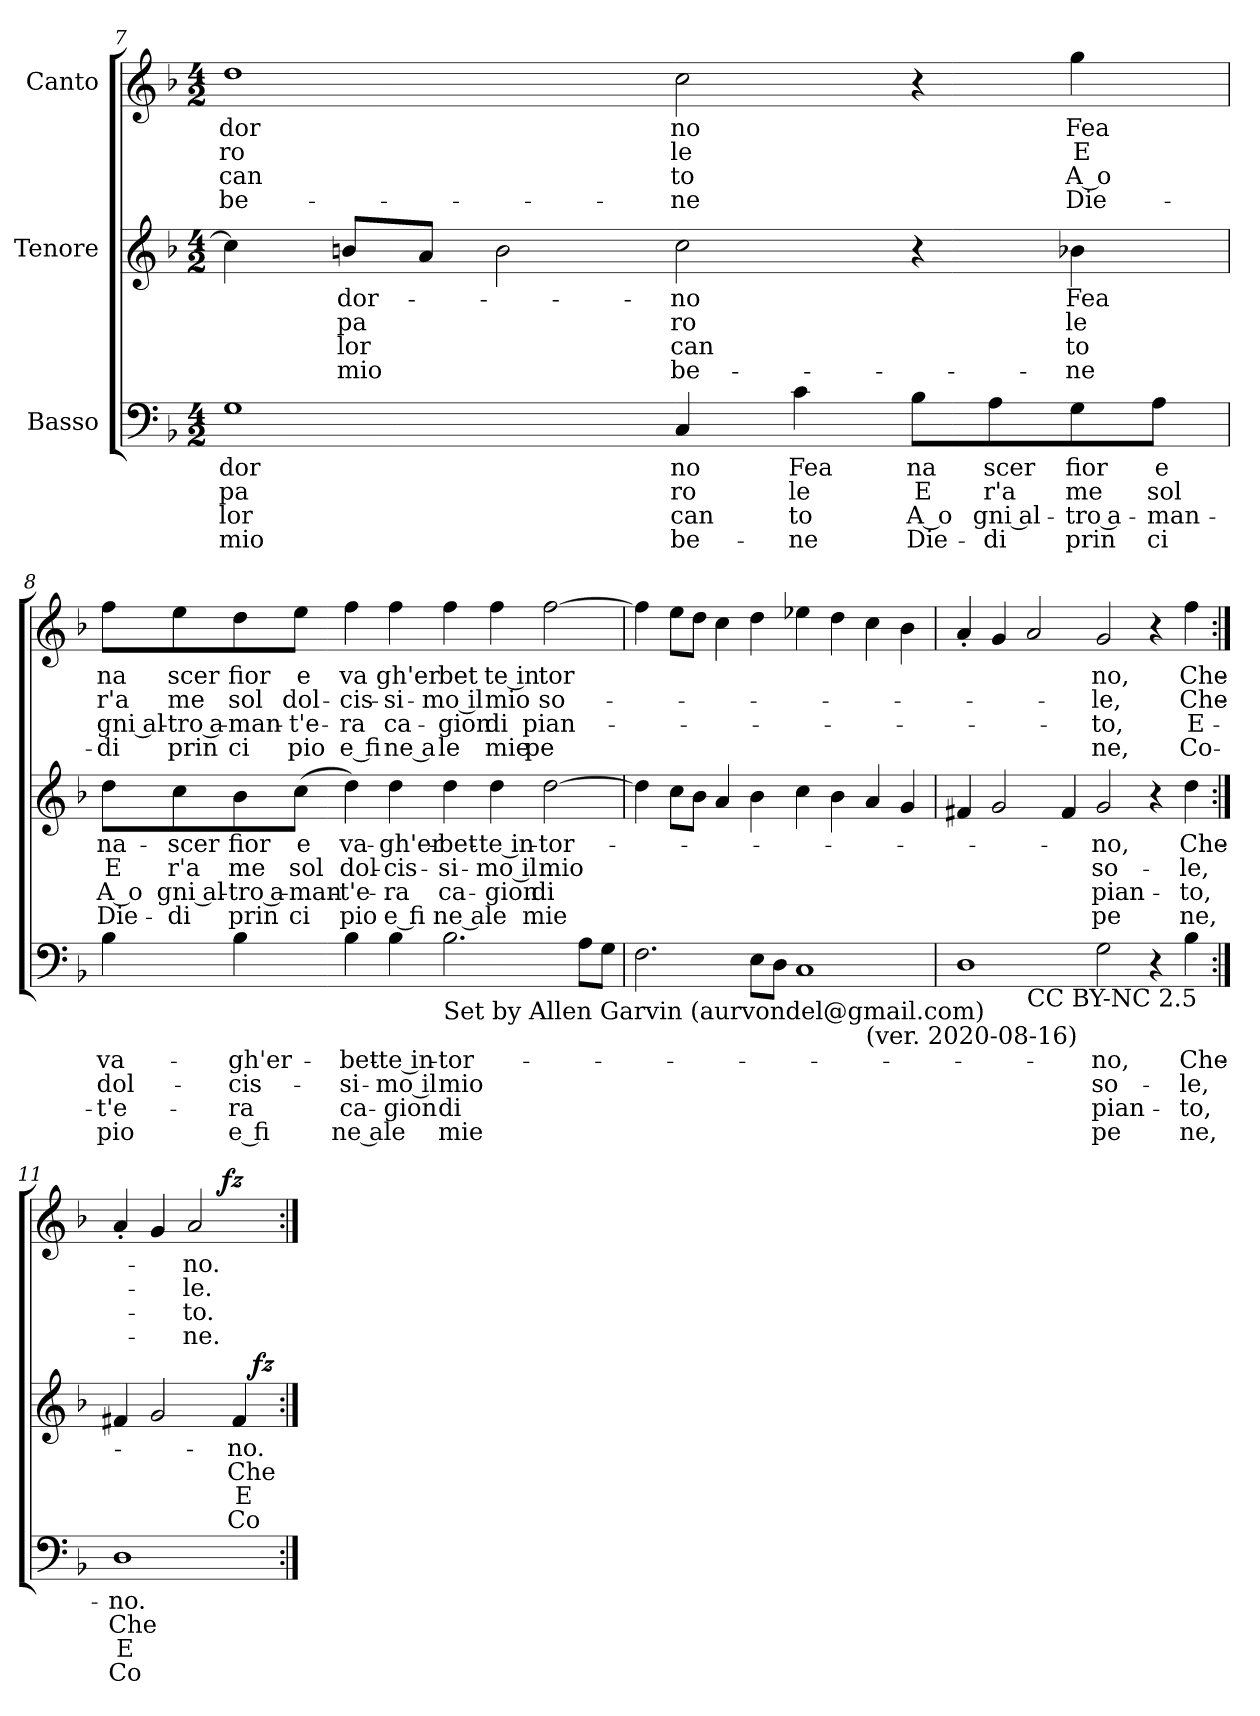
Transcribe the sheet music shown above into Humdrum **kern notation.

**kern	**text	**text	**text	**text	**kern	**text	**text	**text	**text	**dynam	**kern	**text	**text	**text	**text	**dynam
*part3	*part3	*part3	*part3	*part3	*part2	*part2	*part2	*part2	*part2	*part2	*part1	*part1	*part1	*part1	*part1	*part1
*staff3	*staff3	*staff3	*staff3	*staff3	*staff2	*staff2	*staff2	*staff2	*staff2	*staff2	*staff1	*staff1	*staff1	*staff1	*staff1	*staff1
*I"Basso	*	*	*	*	*I"Tenore	*	*	*	*	*	*I"Canto	*	*	*	*	*
*clefF4	*	*	*	*	*clefG2	*	*	*	*	*	*clefG2	*	*	*	*	*
*k[b-]	*	*	*	*	*k[b-]	*	*	*	*	*	*k[b-]	*	*	*	*	*
*F:	*	*	*	*	*F:	*	*	*	*	*	*F:	*	*	*	*	*
*M4/2	*	*	*	*	*M4/2	*	*	*	*	*	*M4/2	*	*	*	*	*
=7	=7	=7	=7	=7	=7	=7	=7	=7	=7	=7	=7	=7	=7	=7	=7	=7
!	!LO:LY:b	!LO:LY:b	!LO:LY:b	!LO:LY:b	!	!	!	!	!	!	!	!LO:LY:b	!LO:LY:b	!LO:LY:b	!LO:LY:b	!
1G	dor	pa	lor	mio	4cc\]	.	.	.	.	.	1dd	dor	ro	can	be-	.
!	!	!	!	!	!	!LO:LY:b	!LO:LY:b	!LO:LY:b	!LO:LY:b	!	!	!	!	!	!	!
.	.	.	.	.	8bn/L	-dor-	pa	lor	mio	.	.	.	.	.	.	.
.	.	.	.	.	8a/J	.	.	.	.	.	.	.	.	.	.	.
.	.	.	.	.	2b\	.	.	.	.	.	.	.	.	.	.	.
!	!LO:LY:b	!LO:LY:b	!LO:LY:b	!LO:LY:b	!	!LO:LY:b	!LO:LY:b	!LO:LY:b	!LO:LY:b	!	!	!LO:LY:b	!LO:LY:b	!LO:LY:b	!LO:LY:b	!
4C/	no	ro	can	be-	2cc\	-no	ro	can	be-	.	2cc\	no	le	to	-ne	.
!	!LO:LY:b	!LO:LY:b	!LO:LY:b	!LO:LY:b	!	!	!	!	!	!	!	!	!	!	!	!
4c\	Fea	le	to	-ne	.	.	.	.	.	.	.	.	.	.	.	.
!	!LO:LY:b	!LO:LY:b	!LO:LY:b	!LO:LY:b	!	!	!	!	!	!	!	!	!	!	!	!
8B-\L	na	E	A o	Die-	4r	.	.	.	.	.	4r	.	.	.	.	.
!	!LO:LY:b	!LO:LY:b	!LO:LY:b	!LO:LY:b	!	!	!	!	!	!	!	!	!	!	!	!
8A\	scer	r'a	gni al-	-di	.	.	.	.	.	.	.	.	.	.	.	.
!	!LO:LY:b	!LO:LY:b	!LO:LY:b	!LO:LY:b	!	!LO:LY:b	!LO:LY:b	!LO:LY:b	!LO:LY:b	!	!	!LO:LY:b	!LO:LY:b	!LO:LY:b	!LO:LY:b	!
8G\	fior	me	-tro a-	prin	4b-X\	Fea	le	to	-ne	.	4gg\	Fea	E	A o	Die-	.
!	!LO:LY:b	!LO:LY:b	!LO:LY:b	!LO:LY:b	!	!	!	!	!	!	!	!	!	!	!	!
8A\J	e	sol	-man-	ci	.	.	.	.	.	.	.	.	.	.	.	.
!!LO:LB:g=z
=8	=8	=8	=8	=8	=8	=8	=8	=8	=8	=8	=8	=8	=8	=8	=8	=8
!	!LO:LY:b	!LO:LY:b	!LO:LY:b	!LO:LY:b	!	!LO:LY:b	!LO:LY:b	!LO:LY:b	!LO:LY:b	!	!	!LO:LY:b	!LO:LY:b	!LO:LY:b	!LO:LY:b	!
4B-\	va-	dol-	-t'e-	pio	8dd\L	na-	E	A o	Die-	.	8ff\L	na	r'a	gni al-	-di	.
!	!	!	!	!	!	!LO:LY:b	!LO:LY:b	!LO:LY:b	!LO:LY:b	!	!	!LO:LY:b	!LO:LY:b	!LO:LY:b	!LO:LY:b	!
.	.	.	.	.	8cc\	-scer	r'a	gni al-	-di	.	8ee\	scer	me	-tro a-	prin	.
!	!LO:LY:b	!LO:LY:b	!LO:LY:b	!LO:LY:b	!	!LO:LY:b	!LO:LY:b	!LO:LY:b	!LO:LY:b	!	!	!LO:LY:b	!LO:LY:b	!LO:LY:b	!LO:LY:b	!
4B-\	-gh'er-	-cis-	-ra	e fi	8b-\	fior	me	-tro a-	prin	.	8dd\	fior	sol	-man-	ci	.
!	!	!	!	!	!	!LO:LY:b	!LO:LY:b	!LO:LY:b	!LO:LY:b	!	!	!LO:LY:b	!LO:LY:b	!LO:LY:b	!LO:LY:b	!
.	.	.	.	.	(>8cc\J	e	sol	-man-	ci	.	8ee\J	e	dol-	-t'e-	pio	.
!	!LO:LY:b	!LO:LY:b	!LO:LY:b	!LO:LY:b	!	!LO:LY:b	!LO:LY:b	!LO:LY:b	!LO:LY:b	!	!	!LO:LY:b	!LO:LY:b	!LO:LY:b	!LO:LY:b	!
4B-\	-bet-	-si-	ca-	ne a	4dd\)	va-	dol-	-t'e-	pio	.	4ff\	va	-cis-	-ra	e fi	.
!	!LO:LY:b:rj	!LO:LY:b:rj	!LO:LY:b:rj	!LO:LY:b:rj	!	!LO:LY:b	!LO:LY:b	!LO:LY:b	!LO:LY:b	!	!	!LO:LY:b	!LO:LY:b	!LO:LY:b	!LO:LY:b	!
4B-\	-te in-	-mo il	-gion	le	4dd\	-gh'er-	-cis-	-ra	e fi	.	4ff\	gh'er	-si-	ca-	ne a	.
!LO:TX:b:t=Set by Allen Garvin (aurvondel@gmail.com)	!	!	!	!	!	!	!	!	!	!	!	!	!	!	!	!
!	!LO:LY:b	!LO:LY:b	!LO:LY:b	!LO:LY:b	!	!LO:LY:b	!LO:LY:b	!LO:LY:b	!LO:LY:b	!	!	!LO:LY:b	!LO:LY:b	!LO:LY:b	!LO:LY:b	!
2.B-\	-tor-	mio	di	mie	4dd\	-bet-	-si-	ca-	ne a	.	4ff\	bet	-mo il	-gion	le	.
!	!	!	!	!	!	!LO:LY:b:rj	!LO:LY:b:rj	!LO:LY:b:rj	!LO:LY:b:rj	!	!	!LO:LY:b:rj	!LO:LY:b:rj	!LO:LY:b:rj	!LO:LY:b:rj	!
.	.	.	.	.	4dd\	-te in-	-mo il	-gion	le	.	4ff\	te in	mio	di	mie	.
!	!	!	!	!	!	!LO:LY:b	!LO:LY:b	!LO:LY:b	!LO:LY:b	!	!	!LO:LY:b	!LO:LY:b	!LO:LY:b	!LO:LY:b	!
.	.	.	.	.	[>2dd\	-tor-	mio	di	mie	.	[>2ff\	tor	so-	pian-	pe	.
8A\L	.	.	.	.	.	.	.	.	.	.	.	.	.	.	.	.
8G\J	.	.	.	.	.	.	.	.	.	.	.	.	.	.	.	.
=9	=9	=9	=9	=9	=9	=9	=9	=9	=9	=9	=9	=9	=9	=9	=9	=9
*^	*	*	*	*	*	*	*	*	*	*	*	*	*	*	*	*
2.F\	1.ryy	.	.	.	.	4dd\]	.	.	.	.	.	4ff\]	.	.	.	.	.
.	.	.	.	.	.	8cc\L	.	.	.	.	.	8ee\L	.	.	.	.	.
.	.	.	.	.	.	8b-\J	.	.	.	.	.	8dd\J	.	.	.	.	.
.	.	.	.	.	.	4a/	.	.	.	.	.	4cc\	.	.	.	.	.
8E\L	.	.	.	.	.	4b-\	.	.	.	.	.	4dd\	.	.	.	.	.
8D\J	.	.	.	.	.	.	.	.	.	.	.	.	.	.	.	.	.
1C	.	.	.	.	.	4cc\	.	.	.	.	.	4ee-X\	.	.	.	.	.
.	.	.	.	.	.	4b-\	.	.	.	.	.	4dd\	.	.	.	.	.
!	!LO:TX:b:t=(ver. 2020-08-16)	!	!	!	!	!	!	!	!	!	!	!	!	!	!	!	!
.	2ryy	.	.	.	.	4a/	.	.	.	.	.	4cc\	.	.	.	.	.
.	.	.	.	.	.	4g/	.	.	.	.	.	4b-\	.	.	.	.	.
=10	=10	=10	=10	=10	=10	=10	=10	=10	=10	=10	=10	=10	=10	=10	=10	=10	=10
1D	2ryy	.	.	.	.	4f#X/	.	.	.	.	.	4a'</	.	.	.	.	.
.	.	.	.	.	.	2g/	.	.	.	.	.	4g/	.	.	.	.	.
!	!LO:TX:b:t=CC BY-NC 2.5	!	!	!	!	!	!	!	!	!	!	!	!	!	!	!	!
.	1.ryy	.	.	.	.	.	.	.	.	.	.	2a/	.	.	.	.	.
.	.	.	.	.	.	4f#/	.	.	.	.	.	.	.	.	.	.	.
!	!	!LO:LY:b	!LO:LY:b	!LO:LY:b	!LO:LY:b	!	!LO:LY:b	!LO:LY:b	!LO:LY:b	!LO:LY:b	!	!	!LO:LY:b	!LO:LY:b	!LO:LY:b	!LO:LY:b	!
2G\	.	-no,	so-	pian-	pe	2g/	-no,	so-	pian-	pe	.	2g/	no,	-le,	-to,	ne,	.
4r	.	.	.	.	.	4r	.	.	.	.	.	4r	.	.	.	.	.
!	!	!LO:LY:b	!LO:LY:b	!LO:LY:b	!LO:LY:b	!	!LO:LY:b	!LO:LY:b	!LO:LY:b	!LO:LY:b	!	!	!LO:LY:b	!LO:LY:b	!LO:LY:b	!LO:LY:b	!
4B-\	.	Che-	-le,	-to,	ne,	4dd\	Che-	-le,	-to,	ne,	.	4ff\	Che-	Che-	E-	Co-	.
=11:|!	=11:|!	=11:|!	=11:|!	=11:|!	=11:|!	=11:|!	=11:|!	=11:|!	=11:|!	=11:|!	=11:|!	=11:|!	=11:|!	=11:|!	=11:|!	=11:|!	=11:|!
!	!	!LO:LY:b	!LO:LY:b	!LO:LY:b	!LO:LY:b	!	!	!	!	!	!	!	!	!	!	!	!
*v	*v	*	*	*	*	*^	*	*	*	*	*	*^	*	*	*	*	*
1D	-no.	Che-	E-	Co-	4f#X/	2ryy	.	.	.	.	.	4a'</	2ryy	.	.	.	.	.
.	.	.	.	.	2g/	.	.	.	.	.	.	4g/	.	.	.	.	.	.
!	!	!	!	!	!	!	!	!	!	!	!	!	!	!LO:LY:b	!LO:LY:b	!LO:LY:b	!LO:LY:b	!
.	.	.	.	.	.	4ryy	.	.	.	.	.	2a/	8..ryy	-no.	-le.	-to.	-ne.	.
!	!	!	!	!	!	!	!	!	!	!	!	!	!	!	!	!	!	!LO:DY:b
.	.	.	.	.	.	.	.	.	.	.	.	.	4ryy	.	.	.	.	fz
!	!	!	!	!	!	!	!LO:LY:b	!LO:LY:b	!LO:LY:b	!LO:LY:b	!	!	!	!	!	!	!	!
.	.	.	.	.	4f#/	16.ryy	-no.	Che-	E-	Co-	.	.	.	.	.	.	.	.
!	!	!	!	!	!	!	!	!	!	!	!LO:DY:b	!	!	!	!	!	!	!
.	.	.	.	.	.	8ryy	.	.	.	.	fz	.	.	.	.	.	.	.
.	.	.	.	.	.	32ryy	.	.	.	.	.	.	32ryy	.	.	.	.	.
*	*	*	*	*	*v	*v	*	*	*	*	*	*	*	*	*	*	*	*
*	*	*	*	*	*	*	*	*	*	*	*v	*v	*	*	*	*	*
=:|!	=:|!	=:|!	=:|!	=:|!	=:|!	=:|!	=:|!	=:|!	=:|!	=:|!	=:|!	=:|!	=:|!	=:|!	=:|!	=:|!
*-	*-	*-	*-	*-	*-	*-	*-	*-	*-	*-	*-	*-	*-	*-	*-	*-
